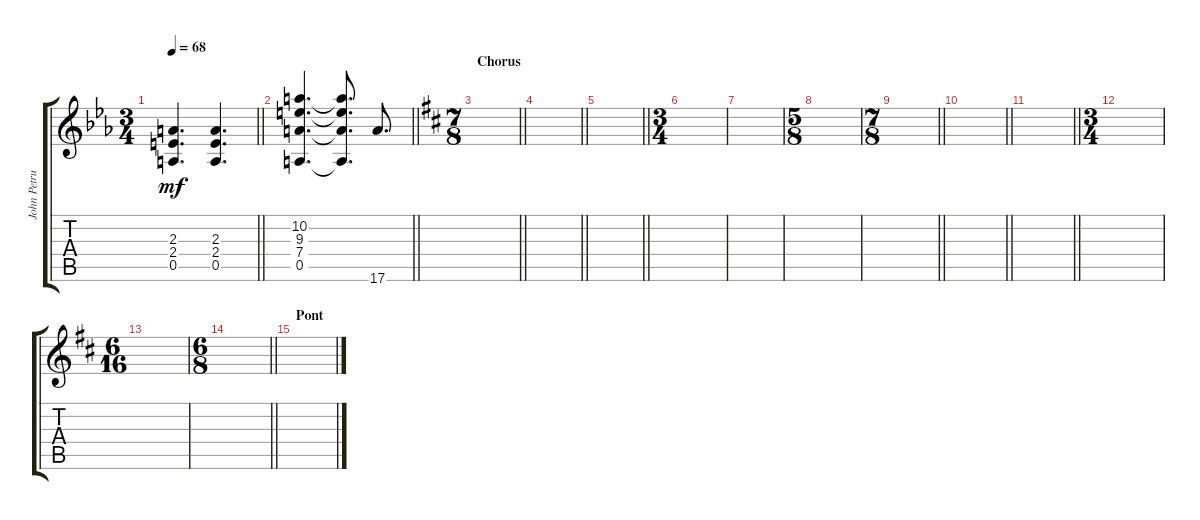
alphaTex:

\track ("John Petrucci" "John Petru") {instrument distortionguitar}
\staff {score tabs}
\tuning (E4 B3 G3 D3 A2 E2) {hide}
\ts (3 4)
\tempo 68
\clef g2
\barLineRight lightlight
\ks eb
(2.3 2.4 0.5).4{d dy mf} (2.3 2.4 0.5).4{d} |
\barLineRight lightlight
(10.2 9.3 7.4 0.5).4{d} (10.2{t} 9.3{t} 7.4{t} 0.5{t}).8{d} 17.6.8{d} |
\ts (7 8)
\section ("" "Chorus")
\barLineRight lightlight
\ks d
|
\barLineRight lightlight
|
\barLineRight lightlight
|
\ts (3 4)
|
|
\ts (5 8)
|
\ts (7 8)
\barLineRight lightlight
|
\barLineRight lightlight
|
\barLineRight lightlight
|
\ts (3 4)
|
\ts (6 16)
|
\ts (6 8)
\barLineRight lightlight
|
\section ("" "Pont")
